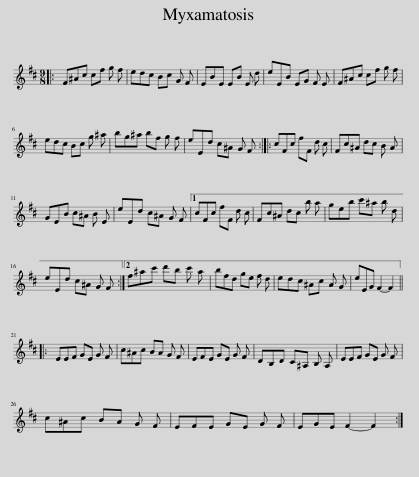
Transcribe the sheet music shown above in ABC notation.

X:1
L:1/8
M:9/8
I:linebreak $
K:D
V:1 treble
V:1
|: F^Ac cf g f | edc Bc G F | EBE EB E d | eEB EG F E | F^Ac cf g f |$ %5
 edc Bc g ^a | bg^a bf g f | eEd c^A G F :: cFc fF d c | Fc^A dc B A |$ %10
 GEB c^A B E | eEd c^A G F |1 cFc fF d c | Fc^A dc b a | geb c'^a b d |$ %15
 eEd c^A G F :|2 f^ac' d'b c' a | bfd ge f d | edc ^Ac A G | eEG F2- F2 |:$ %20
 EEF GE G F | c^Ac BA G F | EFE GE G F | DB,D C^A, B, A, | EEF GE G F |$ %25
 c^Ac BA G F | EFE GE G F | EGE F2- F2 :| %28
